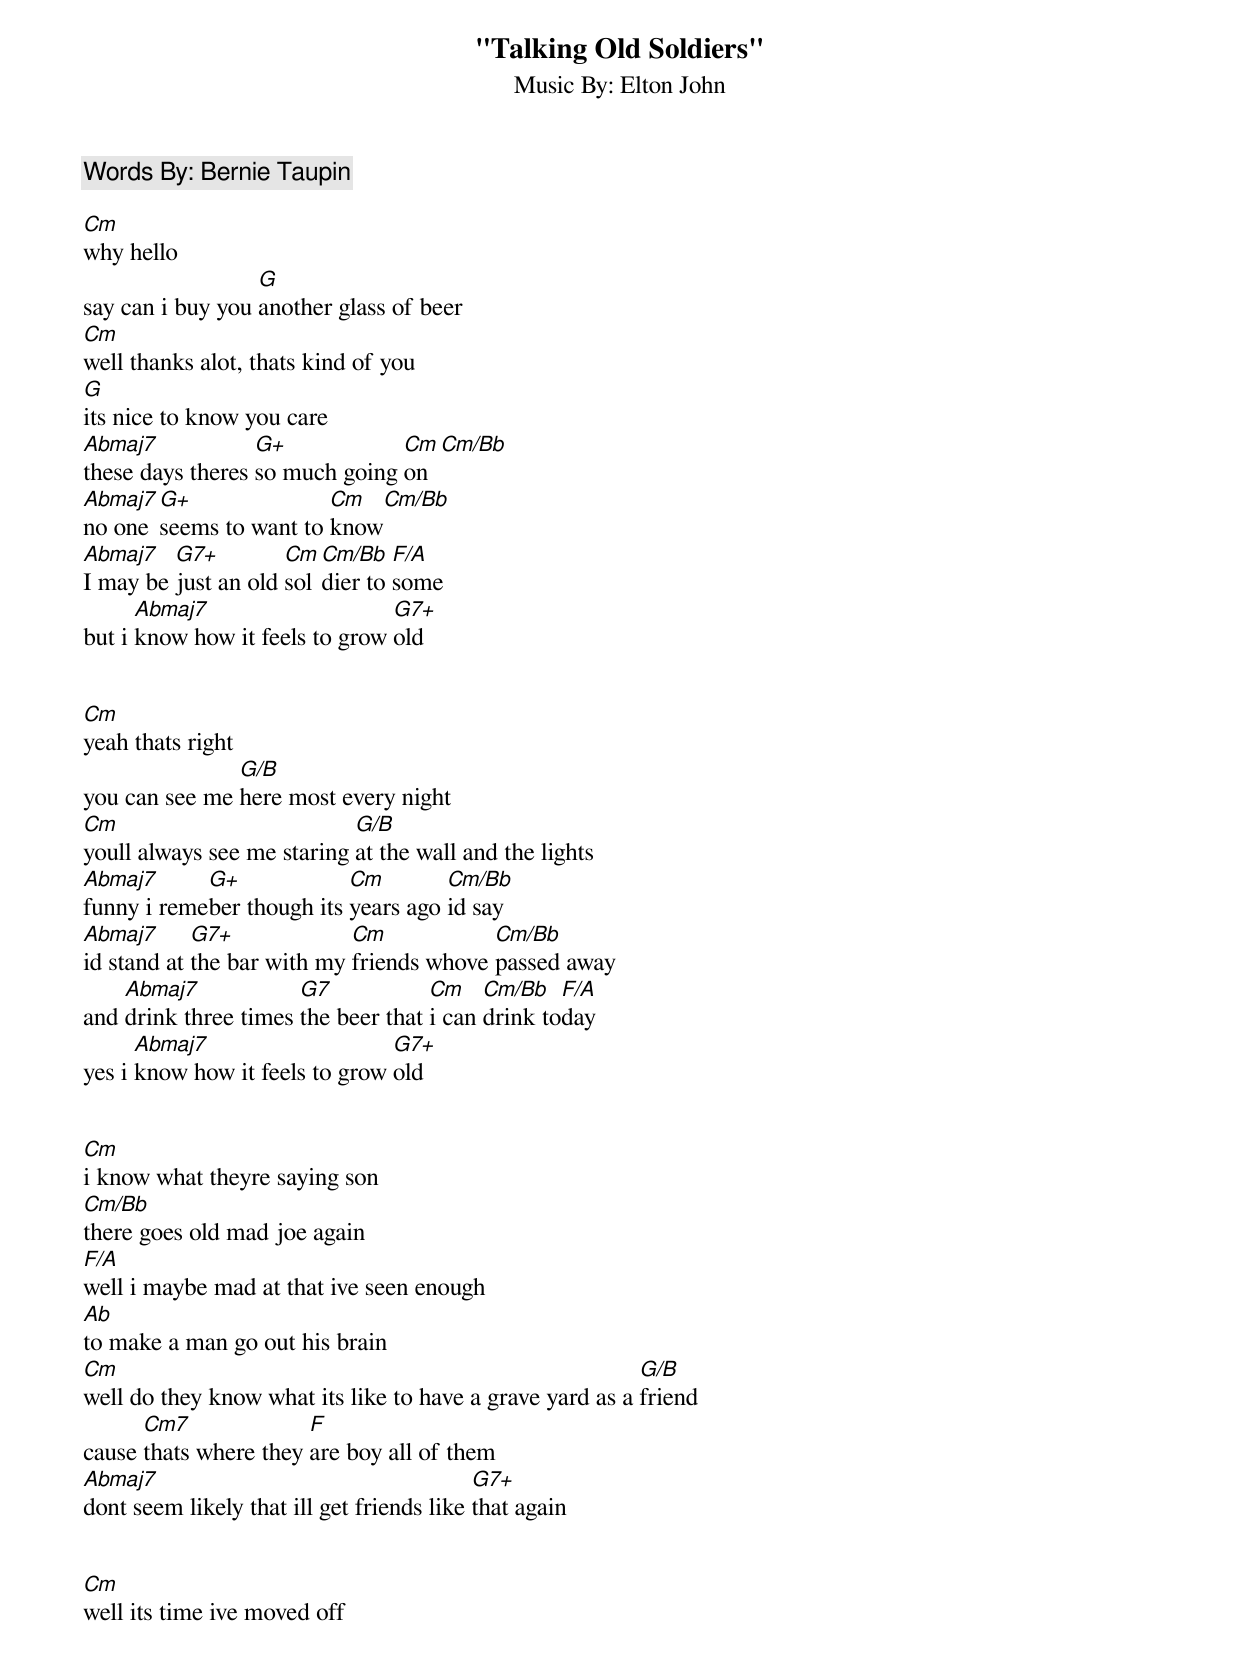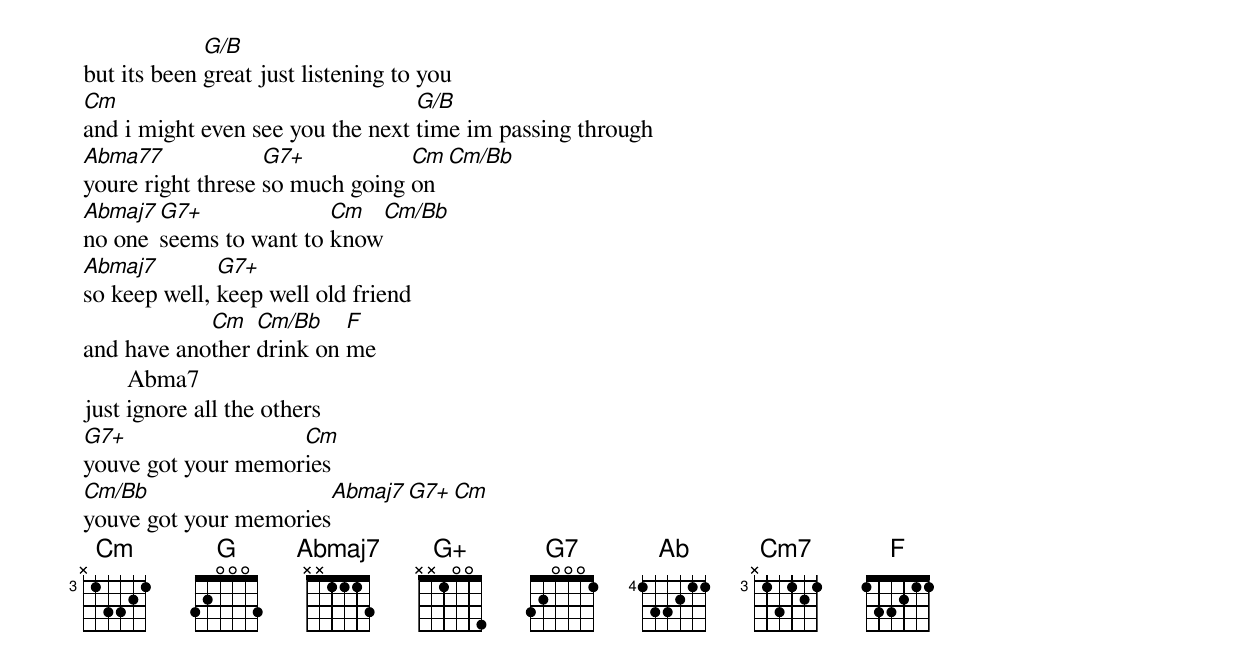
"Talking Old Soldiers"
Music By: Elton John
Words By: Bernie Taupin

Cm
why hello
                  G
say can i buy you another glass of beer
Cm
well thanks alot, thats kind of you
G
its nice to know you care
Abmaj7            G+            Cm   Cm/Bb
these days theres so much going on
Abmaj7 G+               Cm           Cm/Bb
no one seems to want to know
Abmaj7   G7+         Cm Cm/Bb   F/A
I may be just an old soldier to some
      Abmaj7                    G7+
but i know how it feels to grow old


Cm
yeah thats right
               G/B
you can see me here most every night
Cm                          G/B
youll always see me staring at the wall and the lights
Abmaj7      G+             Cm        Cm/Bb
funny i remeber though its years ago id say
Abmaj7      G7+             Cm            Cm/Bb
id stand at the bar with my friends whove passed away
    Abmaj7            G7            Cm    Cm/Bb   F/A
and drink three times the beer that i can drink today
      Abmaj7                    G7+
yes i know how it feels to grow old


Cm
i know what theyre saying son
Cm/Bb
there goes old mad joe again
F/A
well i maybe mad at that ive seen enough
Ab
to make a man go out his brain
Cm                                                        G/B
well do they know what its like to have a grave yard as a friend
      Cm7              F
cause thats where they are boy all of them
Abmaj7                                     G7+
dont seem likely that ill get friends like that again


Cm
well its time ive moved off
             G/B
but its been great just listening to you
Cm                                G/B
and i might even see you the next time im passing through
Abma77             G7+           Cm    Cm/Bb
youre right threse so much going on
Abmaj7 G7+              Cm             Cm/Bb
no one seems to want to know
Abmaj7        G7+
so keep well, keep well old friend
            Cm   Cm/Bb    F
and have another drink on me
       Abma7
just ignore all the others
G7+                 Cm
youve got your memories
Cm/Bb                    Abmaj7  G7+  Cm
youve got your memories
